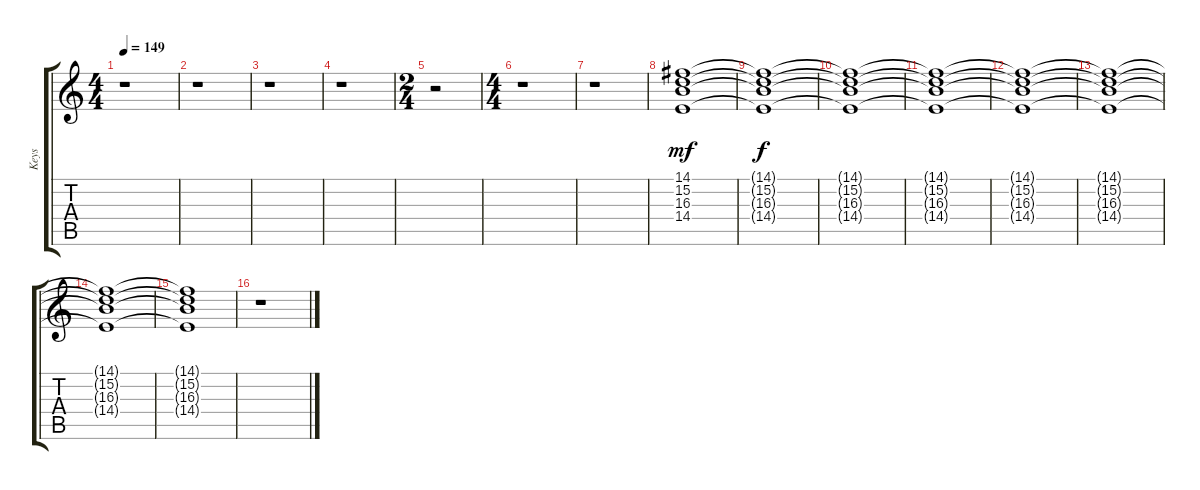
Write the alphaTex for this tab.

\track ("Keys" "Keys") {instrument percussiveorgan}
\staff {score tabs}
\tuning (E4 B3 G3 D3 A2 E2) {hide}
\ts (4 4)
\tempo 149
\clef g2
\ks c
r.1{dy mf} |
r.1 |
r.1 |
r.1 |
\ts (2 4)
r.2 |
\ts (4 4)
r.1 |
r.1 |
(14.1 15.2 16.3 14.4).1 |
(14.1{t} 15.2{t} 16.3{t} 14.4{t}).1{dy f} |
(14.1{t} 15.2{t} 16.3{t} 14.4{t}).1 |
(14.1{t} 15.2{t} 16.3{t} 14.4{t}).1 |
(14.1{t} 15.2{t} 16.3{t} 14.4{t}).1 |
(14.1{t} 15.2{t} 16.3{t} 14.4{t}).1 |
(14.1{t} 15.2{t} 16.3{t} 14.4{t}).1 |
(14.1{t} 15.2{t} 16.3{t} 14.4{t}).1 |
r.1
